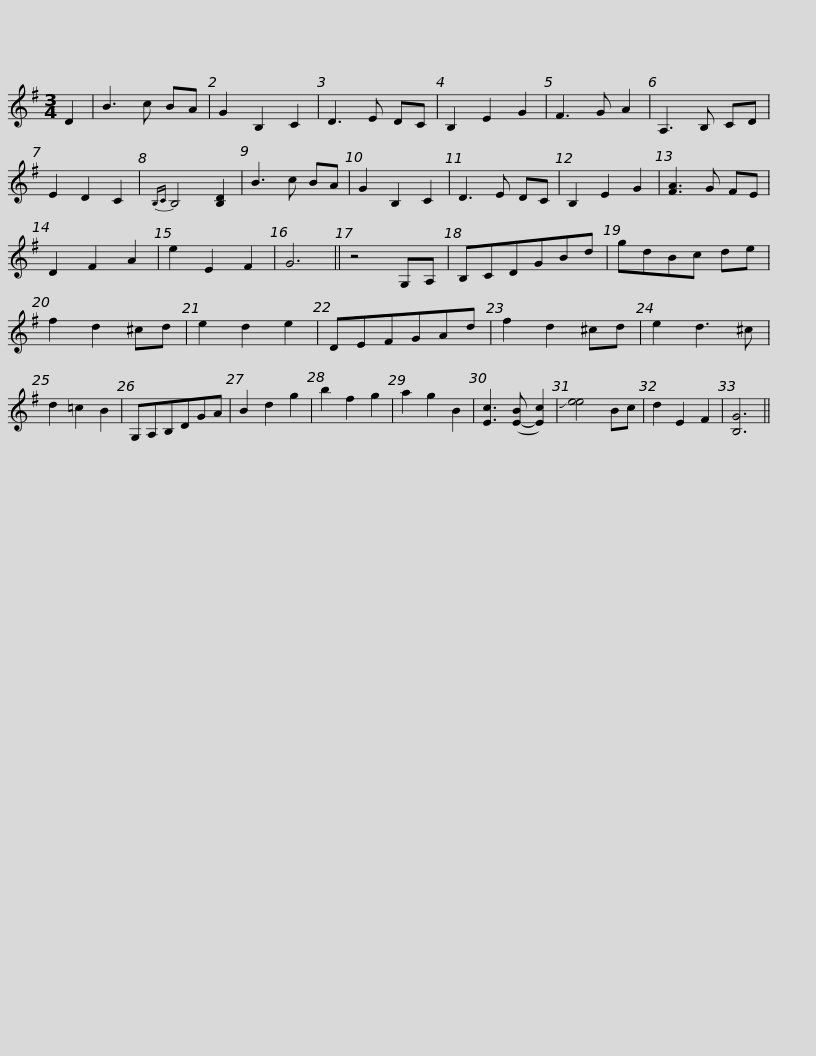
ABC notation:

X:1
L:1/8
M:3/4
I:linebreak $
K:G
V:1 treble
V:1
 D2 | B3 c BA | G2 B,2 C2 | D3 E DC | B,2 E2 G2 | %5
 F3 G A2 | A,3 B, CD | E2 D2 C2 |{B,C} B,4 [B,D]2 | B3 c BA |$ %10
 G2 B,2 C2 | D3 E DC | B,2 E2 G2 | [FA]3 G FE | D2 F2 A2 | %15
 e2 E2 F2 | G6 || z4 G,A, | B,CDGBd | gdBc de |$ %20
 f2 d2 ^cd | e2 d2 e2 | DEFGAd | f2 d2 ^cd | e2 d3 ^c | %25
 d2 =c2 B2 | G,A,B,DGA | B2 d2 g2 | b2 f2 g2 | a2 g2 B2 |$ %30
 [Ec]3 ([E-B] [Ec]2) | !slide![ee]4 Bc | d2 E2 F2 | [B,G]6 || %34
